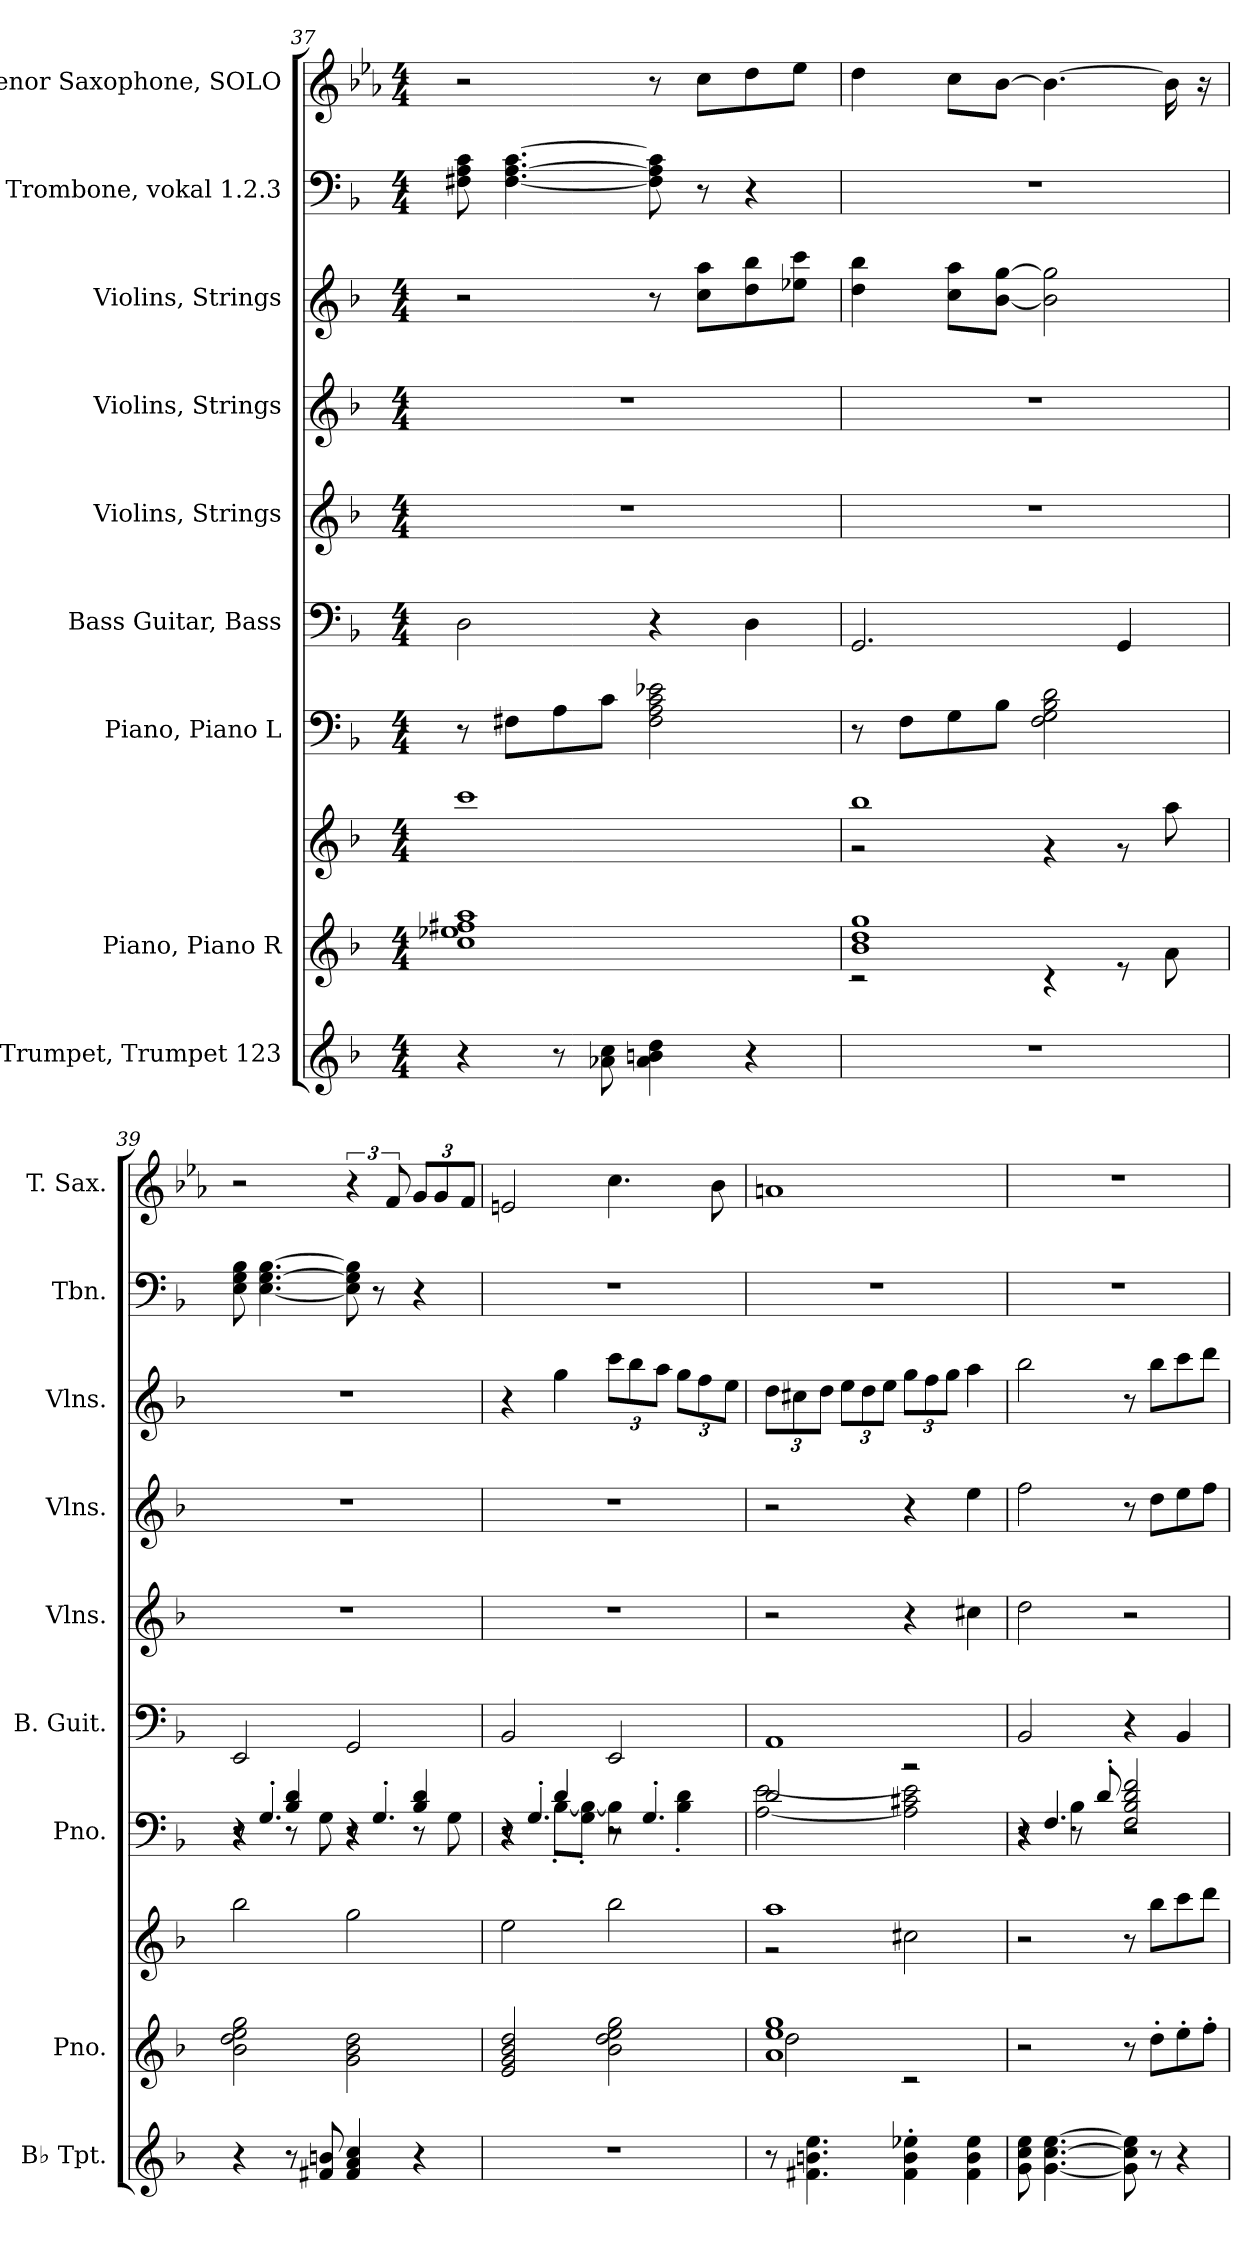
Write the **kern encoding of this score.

**kern	**kern	**kern	**kern	**kern	**kern	**kern	**kern	**kern	**kern
*part9	*part8	*part8	*part7	*part6	*part5	*part4	*part3	*part2	*part1
*staff10	*staff9	*staff8	*staff7	*staff6	*staff5	*staff4	*staff3	*staff2	*staff1
*I"B♭ Trumpet, Trumpet 123	*I"Piano, Piano R	*	*I"Piano, Piano L	*I"Bass Guitar, Bass	*I"Violins, Strings	*I"Violins, Strings	*I"Violins,  Strings	*I"Trombone, vokal 1.2.3	*I"Tenor Saxophone, SOLO
*I'B♭ Tpt.	*I'Pno.	*	*I'Pno.	*I'B. Guit.	*I'Vlns.	*I'Vlns.	*I'Vlns.	*I'Tbn.	*I'T. Sax.
!!LO:PB:g=z
*clefG2	*clefG2	*clefG2	*clefF4	*clefF4	*clefG2	*clefG2	*clefG2	*clefF4	*clefG2
*ITrd1c2	*	*	*	*ITrd7c12	*	*	*	*	*ITrd8c14
*k[b-e-a-]	*k[b-]	*k[b-]	*k[b-]	*k[b-]	*k[b-]	*k[b-]	*k[b-]	*k[b-]	*k[b-e-a-]
*M4/4	*M4/4	*M4/4	*M4/4	*M4/4	*M4/4	*M4/4	*M4/4	*M4/4	*M4/4
=37	=37	=37	=37	=37	=37	=37	=37	=37	=37
4r	1cc 1ee-X 1ff#X 1aa	1ccc	8r	2DD\	1r	1r	2r	8F#X\ 8A\ 8c\	2r
.	.	.	8F#X\L	.	.	.	.	[4.F#\ [4.A\ [4.c\	.
8r	.	.	8A\	.	.	.	.	.	.
8g-X\ 8b-\	.	.	8c\J	.	.	.	.	.	.
4g-\ 4an\ 4cc\	.	.	2F#\ 2A\ 2c\ 2e-X\	4r	.	.	8r	8F#\] 8A\] 8c\]	8r
.	.	.	.	.	.	.	8cc\ 8aa\L	8r	8c\L
4r	.	.	.	4DD\	.	.	8dd\ 8bb-\	4r	8d\
.	.	.	.	.	.	.	8ee-X\ 8ccc\J	.	8e-\J
=38	=38	=38	=38	=38	=38	=38	=38	=38	=38
*	*^	*^	*	*	*	*	*	*	*
1r	1b- 1dd 1gg	2r	1bb-	2r	8r	2.GGG/	1r	1r	4dd\ 4bb-\	1r	4d\
.	.	.	.	.	8F\L	.	.	.	.	.	.
.	.	.	.	.	8G\	.	.	.	8cc\ 8aa\L	.	8c\L
.	.	.	.	.	8B-\J	.	.	.	[8b-\ [8gg\J	.	[8B-\J
.	.	4r	.	4r	2F\ 2G\ 2B-\ 2d\	.	.	.	2b-\] 2gg\]	.	4.B-\_
.	.	8r	.	8r	.	4GGG/	.	.	.	.	.
.	.	8a\	.	8aa\	.	.	.	.	.	.	16B-\]
.	.	.	.	.	.	.	.	.	.	.	16r
*	*v	*v	*	*	*	*	*	*	*	*	*
*	*	*v	*v	*	*	*	*	*	*	*
=39	=39	=39	=39	=39	=39	=39	=39	=39	=39
*	*	*	*^	*	*	*	*	*	*
*	*	*	*	*^	*	*	*	*	*	*
4r	2b-\ 2dd\ 2ee\ 2gg\	2bb-\	4r	4r	8r	2EEE/	1r	1r	1r	8E\ 8G\ 8B-\	2r
.	.	.	.	.	4.G'/	.	.	.	.	[4.E\ [4.G\ [4.B-\	.
8r	.	.	4B-/ 4d/	8r	.	.	.	.	.	.	.
8en/ 8an/	.	.	.	8G\	.	.	.	.	.	.	.
4e/ 4g/ 4b-/	2g\ 2b-\ 2dd\	2gg\	4r	4r	8r	2GGG/	.	.	.	8E\] 8G\] 8B-\]	6r
.	.	.	.	.	4.G'/	.	.	.	.	8r	.
.	.	.	.	.	.	.	.	.	.	.	12F/
*	*	*	*	*	*	*	*	*	*	*	*Xbrackettup
4r	.	.	4B-/ 4d/	8r	.	.	.	.	.	4r	12G/L
.	.	.	.	.	.	.	.	.	.	.	12G/
.	.	.	.	8G\	.	.	.	.	.	.	.
.	.	.	.	.	.	.	.	.	.	.	12F/J
!!LO:PB:g=z
=40	=40	=40	=40	=40	=40	=40	=40	=40	=40	=40	=40
1r	2e/ 2g/ 2b-/ 2dd/	2ee\	4r	4r	8r	2BBB-/	1r	1r	4r	1r	2En/
.	.	.	.	.	4.G'/	.	.	.	.	.	.
.	.	.	4d/	[8B-'\L	.	.	.	.	4gg\	.	.
.	.	.	.	8G\' 8B-\_'J	.	.	.	.	.	.	.
*	*	*	*	*	*	*	*	*	*Xbrackettup	*	*
.	2b-\ 2dd\ 2ee\ 2gg\	2bb-\	2r	4B-\]	8r	2EEE/	.	.	12ccc\L	.	4.c\
.	.	.	.	.	.	.	.	.	12bb-\	.	.
.	.	.	.	.	4.G'/	.	.	.	.	.	.
.	.	.	.	.	.	.	.	.	12aa\J	.	.
.	.	.	.	4B-\' 4d\'	.	.	.	.	12gg\L	.	.
.	.	.	.	.	.	.	.	.	12ff\	.	.
.	.	.	.	.	.	.	.	.	.	.	8B-\
.	.	.	.	.	.	.	.	.	12ee\J	.	.
*	*	*	*	*v	*v	*	*	*	*	*	*
=41	=41	=41	=41	=41	=41	=41	=41	=41	=41	=41
*	*^	*^	*	*	*	*	*	*	*	*
8r	1a 1ee 1gg	2dd\	1aa	2r	2d/	[2A\ [2e\	1AAA	2r	2r	12dd\L	1r	1An
.	.	.	.	.	.	.	.	.	.	12cc#X\	.	.
4.en\ 4.an\ 4.dd\	.	.	.	.	.	.	.	.	.	.	.	.
.	.	.	.	.	.	.	.	.	.	12dd\J	.	.
.	.	.	.	.	.	.	.	.	.	12ee\L	.	.
.	.	.	.	.	.	.	.	.	.	12dd\	.	.
.	.	.	.	.	.	.	.	.	.	12ee\J	.	.
4e\' 4a\' 4dd-X\'	.	2r	.	2cc#X\	2r	2A\] 2c#X\ 2e\]	.	4r	4r	12gg\L	.	.
.	.	.	.	.	.	.	.	.	.	12ff\	.	.
.	.	.	.	.	.	.	.	.	.	12gg\J	.	.
4e\ 4a\ 4dd-\	.	.	.	.	.	.	.	4cc#X\	4ee\	4aa\	.	.
*	*v	*v	*	*	*	*	*	*	*	*	*	*
*	*	*v	*v	*	*	*	*	*	*	*	*
=42	=42	=42	=42	=42	=42	=42	=42	=42	=42	=42
*	*	*	*	*^	*	*	*	*	*	*
8f\ 8b-\ 8dd\	2r	2r	4r	4r	8r	2BBB-/	2dd\	2ff\	2bb-\	1r	1r
[4.f\ [4.b-\ [4.dd\	.	.	.	.	4.F/	.	.	.	.	.	.
.	.	.	8r	4B-\	.	.	.	.	.	.	.
.	.	.	8d'/	.	.	.	.	.	.	.	.
8f\] 8b-\] 8dd\]	8r	8r	2F/ 2B-/ 2d/ 2f/	2r	2r	4r	2r	8r	8r	.	.
8r	8dd'\L	8bb-\L	.	.	.	.	.	8dd\L	8bb-\L	.	.
4r	8ee'\	8ccc\	.	.	.	4BBB-/	.	8ee\	8ccc\	.	.
.	8ff'\J	8ddd\J	.	.	.	.	.	8ff\J	8ddd\J	.	.
*	*	*	*v	*v	*v	*	*	*	*	*	*
=	=	=	=	=	=	=	=	=	=
*-	*-	*-	*-	*-	*-	*-	*-	*-	*-
